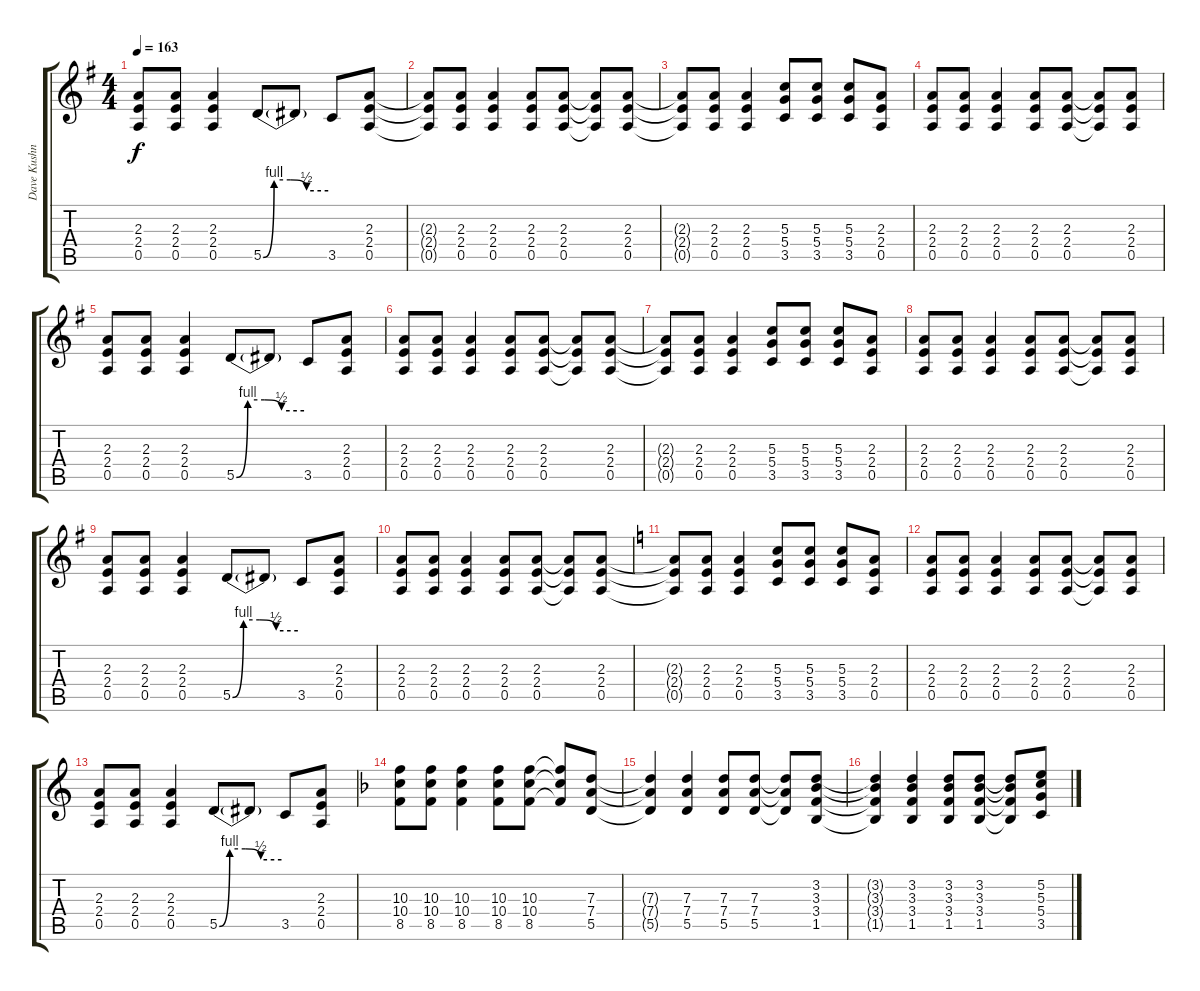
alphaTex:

\track ("Dave Kushner" "Dave Kushn") {instrument overdrivenguitar}
\staff {score tabs}
\tuning (E4 B3 G3 D3 A2 E2) {hide}
\ts (4 4)
\tempo 163
\clef g2
\ks g
(2.3 2.4 0.5).8{dy f} (2.3 2.4 0.5).8 (2.3 2.4 0.5).4 5.5{be (custom 0 0 10 4 25 4 40 2 60 2)}.8 5.5{t}.8 3.5.8 (2.3 2.4 0.5).8 |
(2.3{t} 2.4{t} 0.5{t}).8 (2.3 2.4 0.5).8 (2.3 2.4 0.5).4 (2.3 2.4 0.5).8 (2.3 2.4 0.5).8 (2.3{t} 2.4{t} 0.5{t}).8 (2.3 2.4 0.5).8 |
(2.3{t} 2.4{t} 0.5{t}).8 (2.3 2.4 0.5).8 (2.3 2.4 0.5).4 (5.3 5.4 3.5).8 (5.3 5.4 3.5).8 (5.3 5.4 3.5).8 (2.3 2.4 0.5).8 |
(2.3 2.4 0.5).8 (2.3 2.4 0.5).8 (2.3 2.4 0.5).4 (2.3 2.4 0.5).8 (2.3 2.4 0.5).8 (2.3{t} 2.4{t} 0.5{t}).8 (2.3 2.4 0.5).8 |
(2.3 2.4 0.5).8 (2.3 2.4 0.5).8 (2.3 2.4 0.5).4 5.5{be (custom 0 0 10 4 25 4 40 2 60 2)}.8 5.5{t}.8 3.5.8 (2.3 2.4 0.5).8 |
(2.3 2.4 0.5).8 (2.3 2.4 0.5).8 (2.3 2.4 0.5).4 (2.3 2.4 0.5).8 (2.3 2.4 0.5).8 (2.3{t} 2.4{t} 0.5{t}).8 (2.3 2.4 0.5).8 |
(2.3{t} 2.4{t} 0.5{t}).8 (2.3 2.4 0.5).8 (2.3 2.4 0.5).4 (5.3 5.4 3.5).8 (5.3 5.4 3.5).8 (5.3 5.4 3.5).8 (2.3 2.4 0.5).8 |
(2.3 2.4 0.5).8 (2.3 2.4 0.5).8 (2.3 2.4 0.5).4 (2.3 2.4 0.5).8 (2.3 2.4 0.5).8 (2.3{t} 2.4{t} 0.5{t}).8 (2.3 2.4 0.5).8 |
(2.3 2.4 0.5).8 (2.3 2.4 0.5).8 (2.3 2.4 0.5).4 5.5{be (custom 0 0 10 4 25 4 40 2 60 2)}.8 5.5{t}.8 3.5.8 (2.3 2.4 0.5).8 |
(2.3 2.4 0.5).8 (2.3 2.4 0.5).8 (2.3 2.4 0.5).4 (2.3 2.4 0.5).8 (2.3 2.4 0.5).8 (2.3{t} 2.4{t} 0.5{t}).8 (2.3 2.4 0.5).8 |
\ks c
(2.3{t} 2.4{t} 0.5{t}).8 (2.3 2.4 0.5).8 (2.3 2.4 0.5).4 (5.3 5.4 3.5).8 (5.3 5.4 3.5).8 (5.3 5.4 3.5).8 (2.3 2.4 0.5).8 |
(2.3 2.4 0.5).8 (2.3 2.4 0.5).8 (2.3 2.4 0.5).4 (2.3 2.4 0.5).8 (2.3 2.4 0.5).8 (2.3{t} 2.4{t} 0.5{t}).8 (2.3 2.4 0.5).8 |
(2.3 2.4 0.5).8 (2.3 2.4 0.5).8 (2.3 2.4 0.5).4 5.5{be (custom 0 0 10 4 25 4 40 2 60 2)}.8 5.5{t}.8 3.5.8 (2.3 2.4 0.5).8 |
\ks f
(10.3 10.4 8.5).8 (10.3 10.4 8.5).8 (10.3 10.4 8.5).4 (10.3 10.4 8.5).8 (10.3 10.4 8.5).8 (10.3{t} 10.4{t} 8.5{t}).8 (7.3 7.4 5.5).8 |
(7.3{t} 7.4{t} 5.5{t}).4 (7.3 7.4 5.5).4 (7.3 7.4 5.5).8 (7.3 7.4 5.5).8 (7.3{t} 7.4{t} 5.5{t}).8 (3.2 3.3 3.4 1.5).8 |
(3.2{t} 3.3{t} 3.4{t} 1.5{t}).4 (3.2 3.3 3.4 1.5).4 (3.2 3.3 3.4 1.5).8 (3.2 3.3 3.4 1.5).8 (3.2{t} 3.3{t} 3.4{t} 1.5{t}).8 (5.2 5.3 5.4 3.5).8
